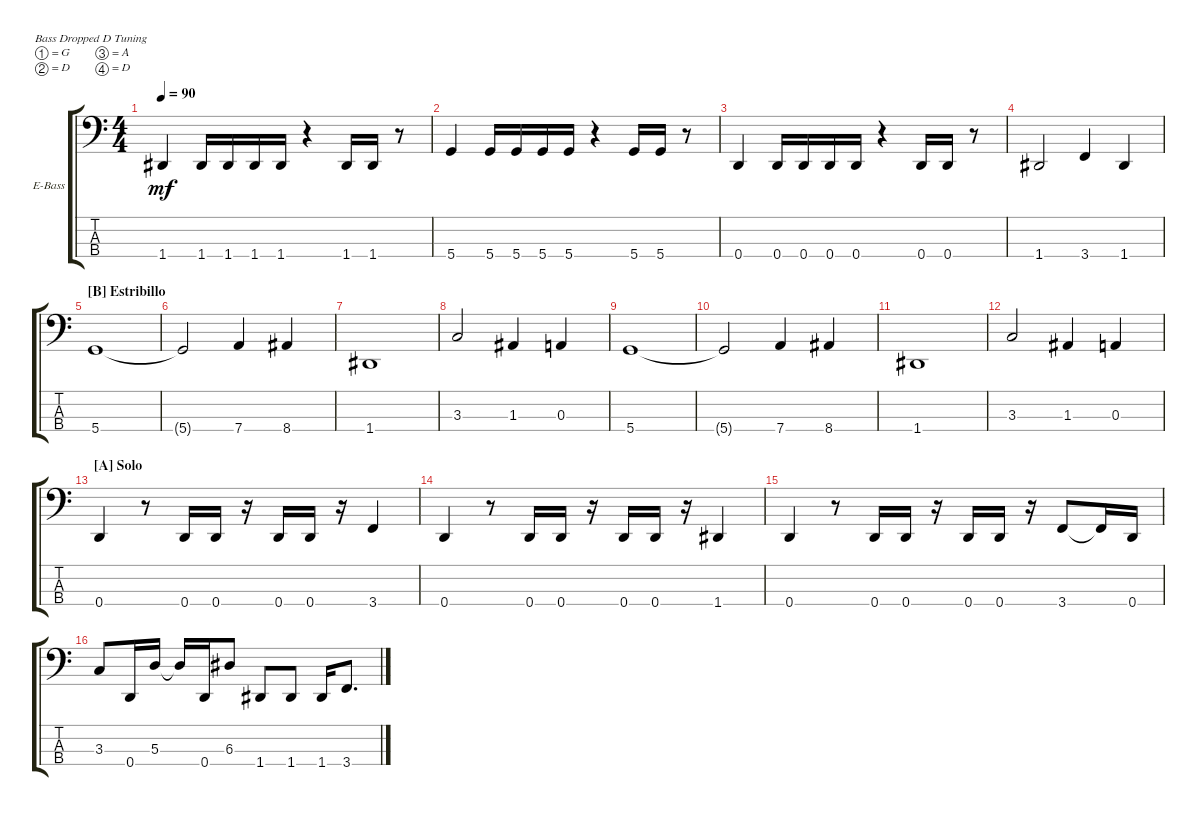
\bracketExtendMode groupsimilarinstruments
\firstSystemTrackNameOrientation horizontal
\otherSystemsTrackNameOrientation horizontal
\track ("Johnny Christ" "E-Bass") {instrument electricbassfinger}
\staff {score tabs}
\tuning (G2 D2 A1 D1)
\ts (4 4)
\tempo 90
\clef f4
\ks c
1.4.4{dy mf} 1.4.16 1.4.16 1.4.16 1.4.16 r.4 1.4.16 1.4.16 r.8 |
5.4.4 5.4.16 5.4.16 5.4.16 5.4.16 r.4 5.4.16 5.4.16 r.8 |
0.4.4 0.4.16 0.4.16 0.4.16 0.4.16 r.4 0.4.16 0.4.16 r.8 |
1.4.2 3.4.4 1.4.4 |
\section ("B" "Estribillo")
5.4.1 |
5.4{t}.2 7.4.4 8.4.4 |
1.4.1 |
3.3.2 1.3.4 0.3.4 |
5.4.1 |
5.4{t}.2 7.4.4 8.4.4 |
1.4.1 |
3.3.2 1.3.4 0.3.4 |
\section ("A" "Solo")
0.4.4 r.8 0.4.16 0.4.16 r.16 0.4.16 0.4.16 r.16 3.4.4 |
0.4.4 r.8 0.4.16 0.4.16 r.16 0.4.16 0.4.16 r.16 1.4.4 |
0.4.4 r.8 0.4.16 0.4.16 r.16 0.4.16 0.4.16 r.16 3.4.8 3.4{t}.16 0.4.16 |
3.3.8 0.4.16 5.3.16 5.3{t}.16 0.4.16 6.3.8 1.4.8 1.4.8 1.4.16 3.4.8{d}
